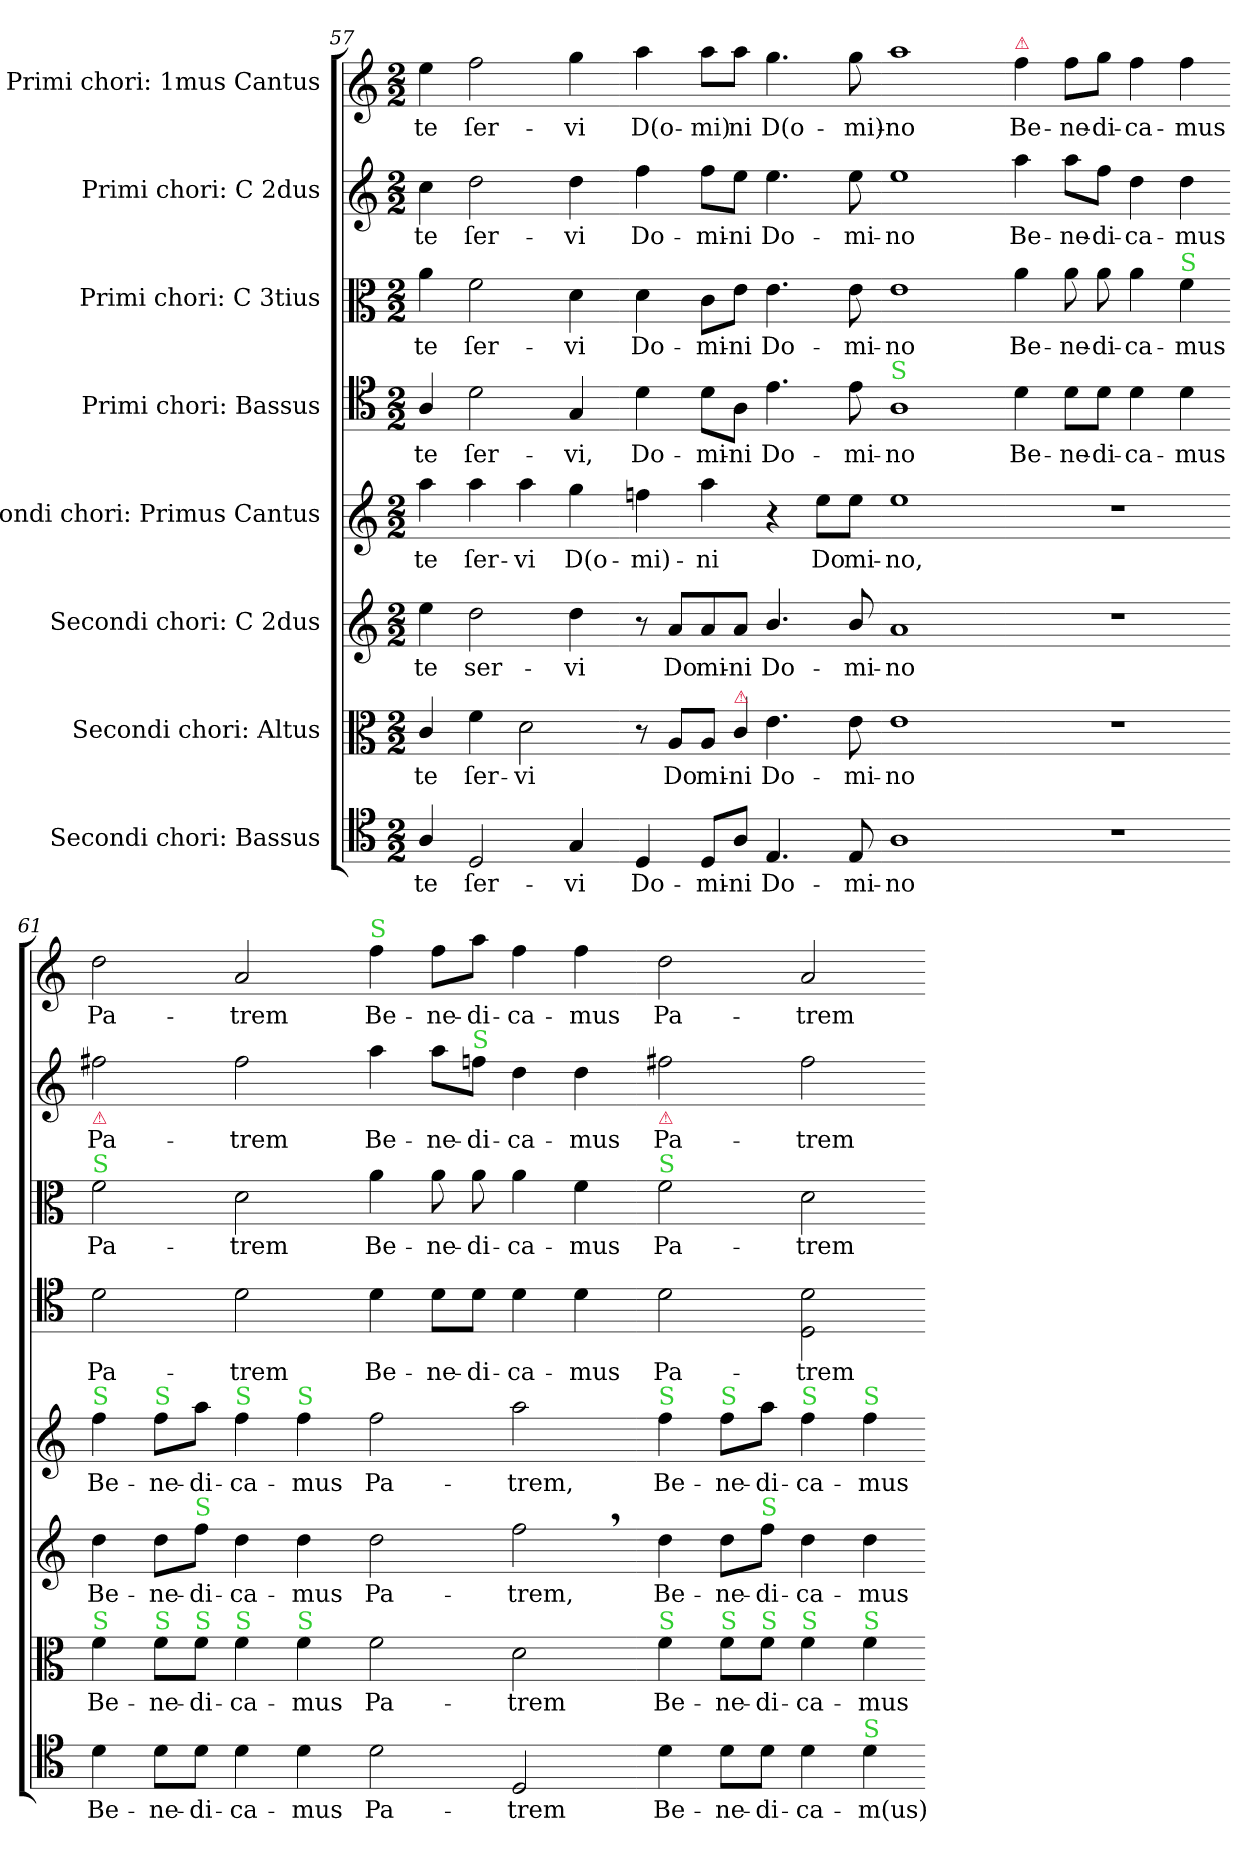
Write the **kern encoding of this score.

**kern	**text	**kern	**text	**kern	**text	**kern	**text	**kern	**text	**kern	**text	**kern	**text	**kern	**text
*part8	*part8	*part7	*part7	*part6	*part6	*part5	*part5	*part4	*part4	*part3	*part3	*part2	*part2	*part1	*part1
*staff8	*staff8	*staff7	*staff7	*staff6	*staff6	*staff5	*staff5	*staff4	*staff4	*staff3	*staff3	*staff2	*staff2	*staff1	*staff1
*I"Secondi chori: Bassus	*	*I"Secondi chori: Altus	*	*I"Secondi chori: C 2dus	*	*I"Secondi chori: Primus Cantus	*	*I"Primi chori: Bassus	*	*I"Primi chori: C 3tius	*	*I"Primi chori: C 2dus	*	*I"Primi chori: 1mus Cantus	*
*clefC4	*	*clefC3	*	*clefG2	*	*clefG2	*	*clefC4	*	*clefC3	*	*clefG2	*	*clefG2	*
*k[]	*	*k[]	*	*k[]	*	*k[]	*	*k[]	*	*k[]	*	*k[]	*	*k[]	*
*M2/2	*	*M2/2	*	*M2/2	*	*M2/2	*	*M2/2	*	*M2/2	*	*M2/2	*	*M2/2	*
=57	=57	=57	=57	=57	=57	=57	=57	=57	=57	=57	=57	=57	=57	=57	=57
4A/	-te	4c/	-te	4ee\	-te	4aa\	-te	4A/	-te	4a\	-te	4cc\	-te	4ee\	-te
2D/	ſer-	4f\	ſer-	2dd\	ser-	4aa\	ſer-	2d\	ſer-	2f\	ſer-	2dd\	ſer-	2ff\	ſer-
.	.	2d\	-vi	.	.	4aa\	-vi	.	.	.	.	.	.	.	.
4G/	-vi	.	.	4dd\	-vi	4gg\	D(o-	4G/	-vi,	4d\	-vi	4dd\	-vi	4gg\	-vi
=58-	=58-	=58-	=58-	=58-	=58-	=58-	=58-	=58-	=58-	=58-	=58-	=58-	=58-	=58-	=58-
4D/	Do-	8r	.	8r	.	4ffn\	-mi)-	4d\	Do-	4d\	Do-	4ff\	Do-	4aa\	D(o-
.	.	8A/L	Do-	8a/L	Do-	.	.	.	.	.	.	.	.	.	.
8D/L	-mi-	8A/J	-mi-	8a/	-mi-	4aa\	-ni	8d\L	-mi-	8c\L	-mi-	8ff\L	-mi-	8aa\L	-mi)-
!	!	!LO:TX:a:color=crimson:t=⚠	!	!	!	!	!	!	!	!	!	!	!	!	!
!	!	!LO:N:vis=4	!	!	!	!	!	!	!	!	!	!	!	!	!
8A/J	-ni	8c/	-ni	8a/J	-ni	.	.	8A\J	-ni	8e\J	-ni	8ee\J	-ni	8aa\J	-ni
4.E/	Do-	4.e\	Do-	4.b/	Do-	4r	.	4.e\	Do-	4.e\	Do-	4.ee\	Do-	4.gg\	D(o-
.	.	.	.	.	.	8ee\L	Do-	.	.	.	.	.	.	.	.
8E/	-mi-	8e\	-mi-	8b/	-mi-	8ee\J	-mi-	8e\	-mi-	8e\	-mi-	8ee\	-mi-	8gg\	-mi)-
=59-	=59-	=59-	=59-	=59-	=59-	=59-	=59-	=59-	=59-	=59-	=59-	=59-	=59-	=59-	=59-
!	!	!	!	!	!	!	!	!LO:TX:a:color=limegreen:t=S	!	!	!	!	!	!	!
1A	-no	1e	-no	1a	-no	1ee	-no,	1A	-no	1e	-no	1ee	-no	1aa	-no
=60-	=60-	=60-	=60-	=60-	=60-	=60-	=60-	=60-	=60-	=60-	=60-	=60-	=60-	=60-	=60-
!	!	!	!	!	!	!	!	!	!	!	!	!	!	!LO:TX:a:color=crimson:t=⚠	!
1r	.	1r	.	1r	.	1r	.	4d\	Be-	4a\	Be-	4aa\	Be-	4ff\	Be-
.	.	.	.	.	.	.	.	8d\L	-ne-	8a\	-ne-	8aa\L	-ne-	8ff\L	-ne-
.	.	.	.	.	.	.	.	8d\J	-di-	8a\	-di-	8ff\J	-di-	8gg\J	-di-
.	.	.	.	.	.	.	.	4d\	-ca-	4a\	-ca-	4dd\	-ca-	4ff\	-ca-
!	!	!	!	!	!	!	!	!	!	!LO:TX:a:color=limegreen:t=S	!	!	!	!	!
.	.	.	.	.	.	.	.	4d\	-mus	4f\	-mus	4dd\	-mus	4ff\	-mus
=61-	=61-	=61-	=61-	=61-	=61-	=61-	=61-	=61-	=61-	=61-	=61-	=61-	=61-	=61-	=61-
!	!	!	!	!	!	!	!	!	!	!	!	!LO:TX:b:color=crimson:t=⚠	!	!	!
!	!	!	!	!	!	!	!	!	!	!LO:TX:a:color=limegreen:t=S	!	!	!	!	!
!	!	!	!	!	!	!LO:TX:a:color=limegreen:t=S	!	!	!	!	!	!	!	!	!
!	!	!LO:TX:a:color=limegreen:t=S	!	!	!	!	!	!	!	!	!	!	!	!	!
4d\	Be-	4f\	Be-	4dd\	Be-	4ff\	Be-	2d\	Pa-	2f\	Pa-	2ff#X\	Pa-	2dd\	Pa-
!	!	!	!	!	!	!LO:TX:a:color=limegreen:t=S	!	!	!	!	!	!	!	!	!
!	!	!LO:TX:a:color=limegreen:t=S	!	!	!	!	!	!	!	!	!	!	!	!	!
8d\L	-ne-	8f\L	-ne-	8dd\L	-ne-	8ff\L	-ne-	.	.	.	.	.	.	.	.
!	!	!	!	!LO:TX:a:color=limegreen:t=S	!	!	!	!	!	!	!	!	!	!	!
!	!	!LO:TX:a:color=limegreen:t=S	!	!	!	!	!	!	!	!	!	!	!	!	!
8d\J	-di-	8f\J	-di-	8ff\J	-di-	8aa\J	-di-	.	.	.	.	.	.	.	.
!	!	!	!	!	!	!LO:TX:a:color=limegreen:t=S	!	!	!	!	!	!	!	!	!
!	!	!LO:TX:a:color=limegreen:t=S	!	!	!	!	!	!	!	!	!	!	!	!	!
4d\	-ca-	4f\	-ca-	4dd\	-ca-	4ff\	-ca-	2d\	-trem	2d\	-trem	2ff#\	-trem	2a/	-trem
!	!	!	!	!	!	!LO:TX:a:color=limegreen:t=S	!	!	!	!	!	!	!	!	!
!	!	!LO:TX:a:color=limegreen:t=S	!	!	!	!	!	!	!	!	!	!	!	!	!
4d\	-mus	4f\	-mus	4dd\	-mus	4ff\	-mus	.	.	.	.	.	.	.	.
=62-	=62-	=62-	=62-	=62-	=62-	=62-	=62-	=62-	=62-	=62-	=62-	=62-	=62-	=62-	=62-
!	!	!	!	!	!	!	!	!	!	!	!	!	!	!LO:TX:a:color=limegreen:t=S	!
!	!	!	!	!	!	!	!	!	!LO:LY:i	!	!	!	!	!	!
2d\	Pa-	2f\	Pa-	2dd\	Pa-	2ff\	Pa-	4d\	Be-	4a\	Be-	4aa\	Be-	4ff\	Be-
!	!	!	!	!	!	!	!	!	!LO:LY:i	!	!	!	!	!	!
.	.	.	.	.	.	.	.	8d\L	-ne-	8a\	-ne-	8aa\L	-ne-	8ff\L	-ne-
!	!	!	!	!	!	!	!	!	!	!	!	!LO:TX:a:color=limegreen:t=S	!	!	!
!	!	!	!	!	!	!	!	!	!LO:LY:i	!	!	!	!	!	!
.	.	.	.	.	.	.	.	8d\J	-di-	8a\	-di-	8ffn\J	-di-	8aa\J	-di-
!	!	!	!	!	!	!	!	!	!LO:LY:i	!	!	!	!	!	!
2D/	-trem	2d\	-trem	2ff,<\	-trem,	2aa\	-trem,	4d\	-ca-	4a\	-ca-	4dd\	-ca-	4ff\	-ca-
!	!	!	!	!	!	!	!	!	!LO:LY:i	!	!	!	!	!	!
.	.	.	.	.	.	.	.	4d\	-mus	4f\	-mus	4dd\	-mus	4ff\	-mus
=63-	=63-	=63-	=63-	=63-	=63-	=63-	=63-	=63-	=63-	=63-	=63-	=63-	=63-	=63-	=63-
!	!	!	!	!	!	!	!	!	!	!	!	!LO:TX:b:color=crimson:t=⚠	!	!	!
!	!	!	!	!	!	!	!	!	!	!LO:TX:a:color=limegreen:t=S	!	!	!	!	!
!	!	!	!	!	!	!LO:TX:a:color=limegreen:t=S	!	!	!	!	!	!	!	!	!
!	!	!LO:TX:a:color=limegreen:t=S	!	!	!	!	!	!	!	!	!	!	!	!	!
!	!	!	!LO:LY:i	!	!LO:LY:i	!	!LO:LY:i	!	!LO:LY:i	!	!	!	!	!	!
4d\	Be-	4f\	Be-	4dd\	Be-	4ff\	Be-	2d\	Pa-	2f\	Pa-	2ff#X\	Pa-	2dd\	Pa-
!	!	!	!	!	!	!LO:TX:a:color=limegreen:t=S	!	!	!	!	!	!	!	!	!
!	!	!LO:TX:a:color=limegreen:t=S	!	!	!	!	!	!	!	!	!	!	!	!	!
!	!	!	!LO:LY:i	!	!LO:LY:i	!	!LO:LY:i	!	!	!	!	!	!	!	!
8d\L	-ne-	8f\L	-ne-	8dd\L	-ne-	8ff\L	-ne-	.	.	.	.	.	.	.	.
!	!	!	!	!LO:TX:a:color=limegreen:t=S	!	!	!	!	!	!	!	!	!	!	!
!	!	!LO:TX:a:color=limegreen:t=S	!	!	!	!	!	!	!	!	!	!	!	!	!
!	!	!	!LO:LY:i	!	!LO:LY:i	!	!LO:LY:i	!	!	!	!	!	!	!	!
8d\J	-di-	8f\J	-di-	8ff\J	-di-	8aa\J	-di-	.	.	.	.	.	.	.	.
!	!	!	!	!	!	!LO:TX:a:color=limegreen:t=S	!	!	!	!	!	!	!	!	!
!	!	!LO:TX:a:color=limegreen:t=S	!	!	!	!	!	!	!	!	!	!	!	!	!
!	!	!	!LO:LY:i	!	!LO:LY:i	!	!LO:LY:i	!	!LO:LY:i	!	!	!	!	!	!
4d\	-ca-	4f\	-ca-	4dd\	-ca-	4ff\	-ca-	2D\ 2d\	-trem	2d\	-trem	2ff#\	-trem	2a/	-trem
!	!	!	!	!	!	!LO:TX:a:color=limegreen:t=S	!	!	!	!	!	!	!	!	!
!	!	!LO:TX:a:color=limegreen:t=S	!	!	!	!	!	!	!	!	!	!	!	!	!
!LO:TX:a:color=limegreen:t=S	!	!	!	!	!	!	!	!	!	!	!	!	!	!	!
!	!	!	!LO:LY:i	!	!LO:LY:i	!	!LO:LY:i	!	!	!	!	!	!	!	!
4d\	-m(us)	4f\	-mus	4dd\	-mus	4ff\	-mus	.	.	.	.	.	.	.	.
=-	=-	=-	=-	=-	=-	=-	=-	=-	=-	=-	=-	=-	=-	=-	=-
*-	*-	*-	*-	*-	*-	*-	*-	*-	*-	*-	*-	*-	*-	*-	*-
